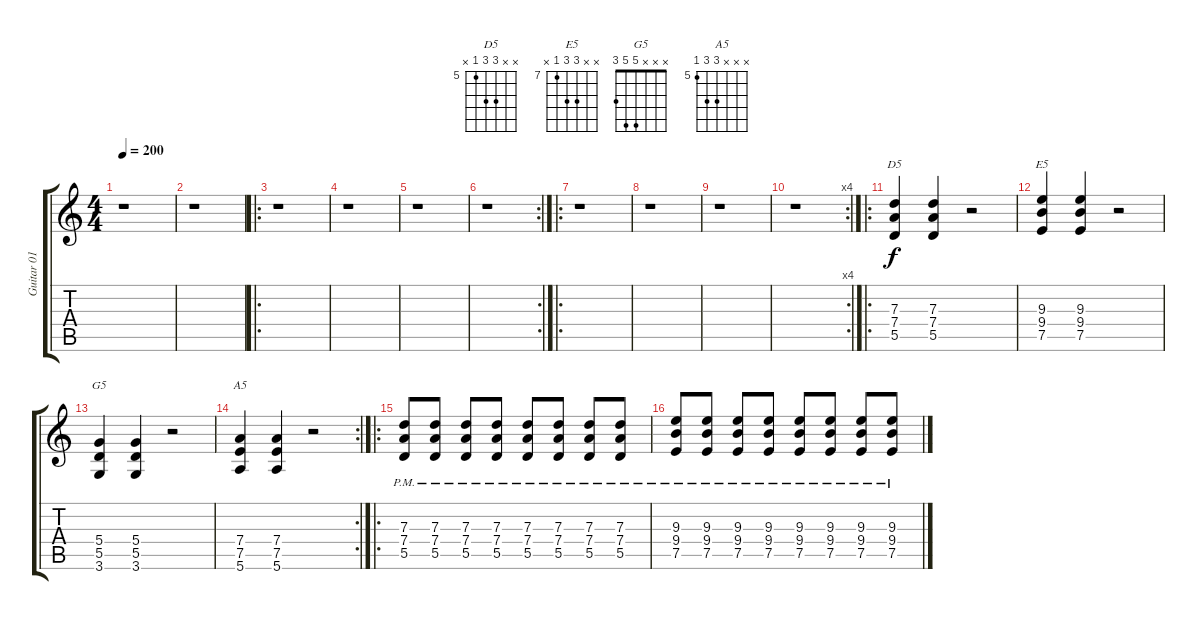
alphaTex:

\track ("Guitar 01 " "Guitar 01 ") {instrument distortionguitar}
\staff {score tabs}
\tuning (E4 B3 G3 D3 A2 E2) {hide}
\chord ("D5" x x 7 7 5 x) {firstfret 5}
\chord ("E5" x x 9 9 7 x) {firstfret 7}
\chord ("G5" x x x 5 5 3)
\chord ("A5" x x x 7 7 5) {firstfret 5}
\ts (4 4)
\tempo 200
\clef g2
\ks c
r.1{dy f} |
r.1 |
\ro
r.1 |
r.1 |
r.1 |
\rc 2
r.1 |
\ro
r.1 |
r.1 |
r.1 |
\rc 4
r.1 |
\ro
(7.3 7.4 5.5).4{ch "D5"} (7.3 7.4 5.5).4 r.2 |
(9.3 9.4 7.5).4{ch "E5"} (9.3 9.4 7.5).4 r.2 |
(5.4 5.5 3.6).4{ch "G5"} (5.4 5.5 3.6).4 r.2 |
\rc 2
(7.4 7.5 5.6).4{ch "A5"} (7.4 7.5 5.6).4 r.2 |
\ro
(7.3{pm} 7.4{pm} 5.5{pm}).8 (7.3{pm} 7.4{pm} 5.5{pm}).8 (7.3{pm} 7.4{pm} 5.5{pm}).8 (7.3{pm} 7.4{pm} 5.5{pm}).8 (7.3{pm} 7.4{pm} 5.5{pm}).8 (7.3{pm} 7.4{pm} 5.5{pm}).8 (7.3{pm} 7.4{pm} 5.5{pm}).8 (7.3{pm} 7.4{pm} 5.5{pm}).8 |
(9.3{pm} 9.4{pm} 7.5{pm}).8 (9.3{pm} 9.4{pm} 7.5{pm}).8 (9.3{pm} 9.4{pm} 7.5{pm}).8 (9.3{pm} 9.4{pm} 7.5{pm}).8 (9.3{pm} 9.4{pm} 7.5{pm}).8 (9.3{pm} 9.4{pm} 7.5{pm}).8 (9.3{pm} 9.4{pm} 7.5{pm}).8 (9.3{pm} 9.4{pm} 7.5{pm}).8
